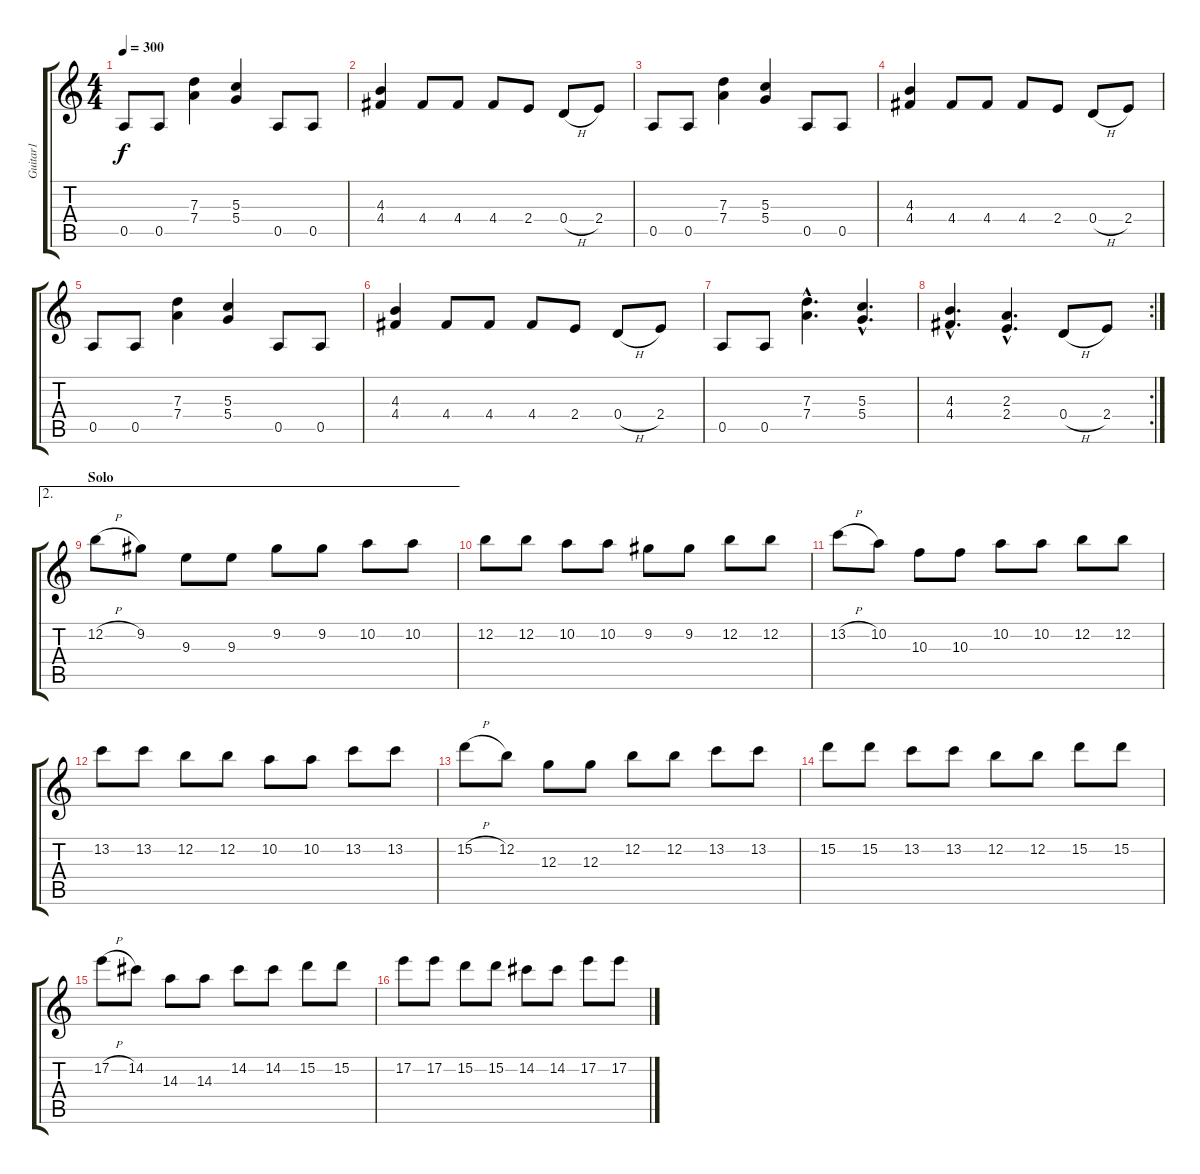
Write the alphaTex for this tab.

\track ("Guitar1" "Guitar1") {instrument overdrivenguitar}
\staff {score tabs}
\tuning (E4 B3 G3 D3 A2 E2) {hide}
\ts (4 4)
\tempo 300
\clef g2
\ks c
0.5.8{dy f} 0.5.8 (7.3 7.4).4 (5.3 5.4).4 0.5.8 0.5.8 |
(4.3 4.4).4 4.4.8 4.4.8 4.4.8 2.4.8 0.4{h}.8 2.4.8 |
0.5.8 0.5.8 (7.3 7.4).4 (5.3 5.4).4 0.5.8 0.5.8 |
(4.3 4.4).4 4.4.8 4.4.8 4.4.8 2.4.8 0.4{h}.8 2.4.8 |
0.5.8 0.5.8 (7.3 7.4).4 (5.3 5.4).4 0.5.8 0.5.8 |
(4.3 4.4).4 4.4.8 4.4.8 4.4.8 2.4.8 0.4{h}.8 2.4.8 |
0.5.8 0.5.8 (7.3{hac} 7.4{hac}).4{d} (5.3{hac} 5.4{hac}).4{d} |
\rc 2
(4.3{hac} 4.4{hac}).4{d} (2.3{hac} 2.4{hac}).4{d} 0.4{h}.8 2.4.8 |
\ae 2
\section ("" "Solo")
12.2{h}.8 9.2.8 9.3.8 9.3.8 9.2.8 9.2.8 10.2.8 10.2.8 |
12.2.8 12.2.8 10.2.8 10.2.8 9.2.8 9.2.8 12.2.8 12.2.8 |
13.2{h}.8 10.2.8 10.3.8 10.3.8 10.2.8 10.2.8 12.2.8 12.2.8 |
13.2.8 13.2.8 12.2.8 12.2.8 10.2.8 10.2.8 13.2.8 13.2.8 |
15.2{h}.8 12.2.8 12.3.8 12.3.8 12.2.8 12.2.8 13.2.8 13.2.8 |
15.2.8 15.2.8 13.2.8 13.2.8 12.2.8 12.2.8 15.2.8 15.2.8 |
17.2{h}.8 14.2.8 14.3.8 14.3.8 14.2.8 14.2.8 15.2.8 15.2.8 |
17.2.8 17.2.8 15.2.8 15.2.8 14.2.8 14.2.8 17.2.8 17.2.8
